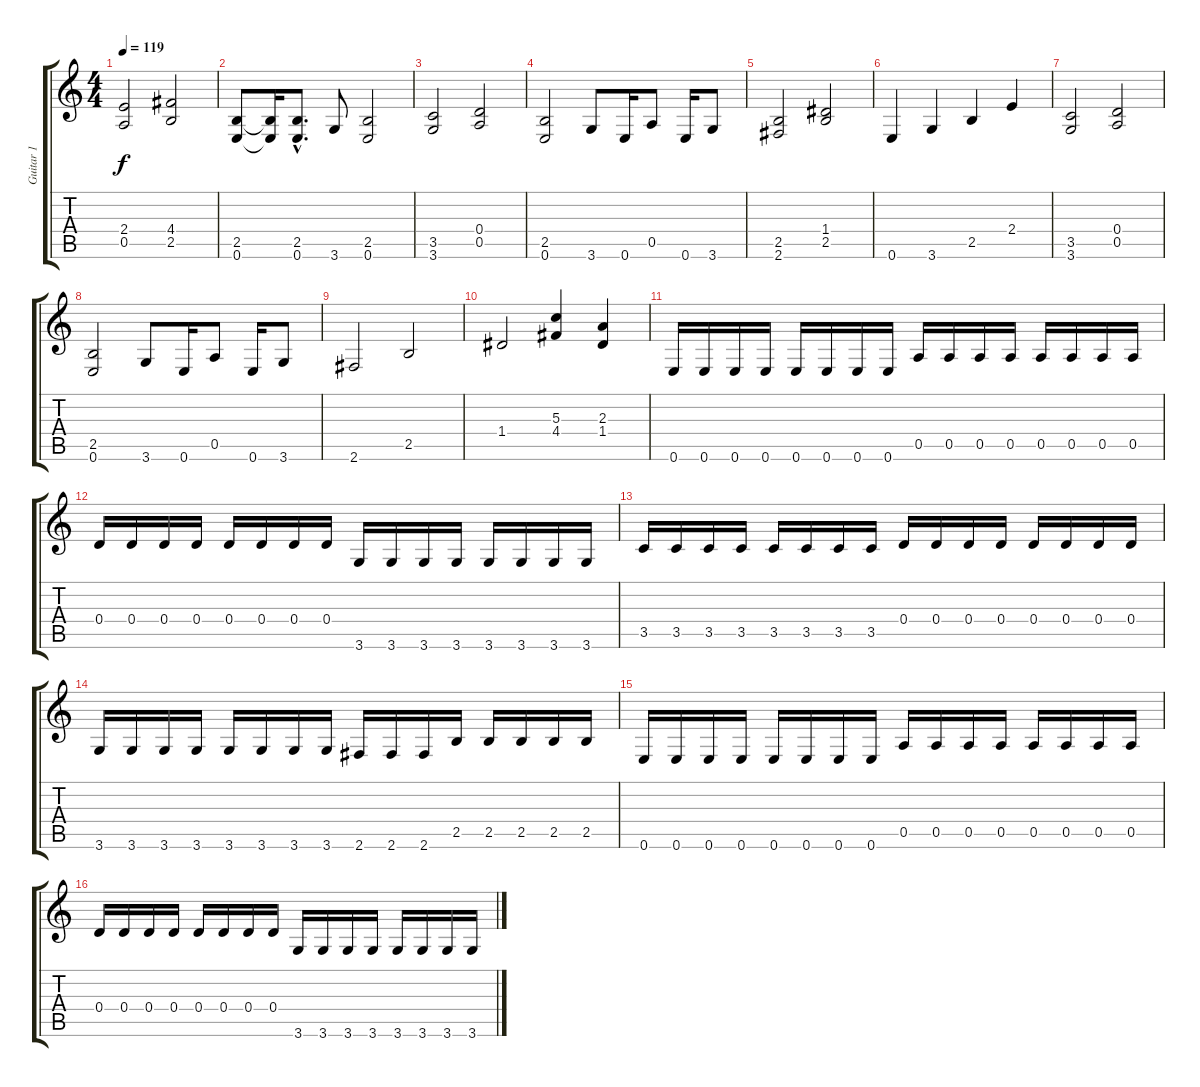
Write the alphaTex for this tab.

\track ("Guitar 1" "Guitar 1") {instrument distortionguitar}
\staff {score tabs}
\tuning (E4 B3 G3 D3 A2 E2) {hide}
\ts (4 4)
\tempo 119
\clef g2
\ks c
(2.4 0.5).2{dy f} (4.4 2.5).2 |
(2.5 0.6).8 (2.5{t} 0.6{t}).16 (2.5{hac} 0.6{hac}).8{d} 3.6.8 (2.5 0.6).2 |
(3.5 3.6).2 (0.4 0.5).2 |
(2.5 0.6).2 3.6.8 0.6.16 0.5.8 0.6.16 3.6.8 |
(2.5 2.6).2 (1.4 2.5).2 |
0.6.4 3.6.4 2.5.4 2.4.4 |
(3.5 3.6).2 (0.4 0.5).2 |
(2.5 0.6).2 3.6.8 0.6.16 0.5.8 0.6.16 3.6.8 |
2.6.2 2.5.2 |
1.4.2 (5.3 4.4).4 (2.3 1.4).4 |
0.6.16 0.6.16 0.6.16 0.6.16 0.6.16 0.6.16 0.6.16 0.6.16 0.5.16 0.5.16 0.5.16 0.5.16 0.5.16 0.5.16 0.5.16 0.5.16 |
0.4.16 0.4.16 0.4.16 0.4.16 0.4.16 0.4.16 0.4.16 0.4.16 3.6.16 3.6.16 3.6.16 3.6.16 3.6.16 3.6.16 3.6.16 3.6.16 |
3.5.16 3.5.16 3.5.16 3.5.16 3.5.16 3.5.16 3.5.16 3.5.16 0.4.16 0.4.16 0.4.16 0.4.16 0.4.16 0.4.16 0.4.16 0.4.16 |
3.6.16 3.6.16 3.6.16 3.6.16 3.6.16 3.6.16 3.6.16 3.6.16 2.6.16 2.6.16 2.6.16 2.5.16 2.5.16 2.5.16 2.5.16 2.5.16 |
0.6.16 0.6.16 0.6.16 0.6.16 0.6.16 0.6.16 0.6.16 0.6.16 0.5.16 0.5.16 0.5.16 0.5.16 0.5.16 0.5.16 0.5.16 0.5.16 |
0.4.16 0.4.16 0.4.16 0.4.16 0.4.16 0.4.16 0.4.16 0.4.16 3.6.16 3.6.16 3.6.16 3.6.16 3.6.16 3.6.16 3.6.16 3.6.16
